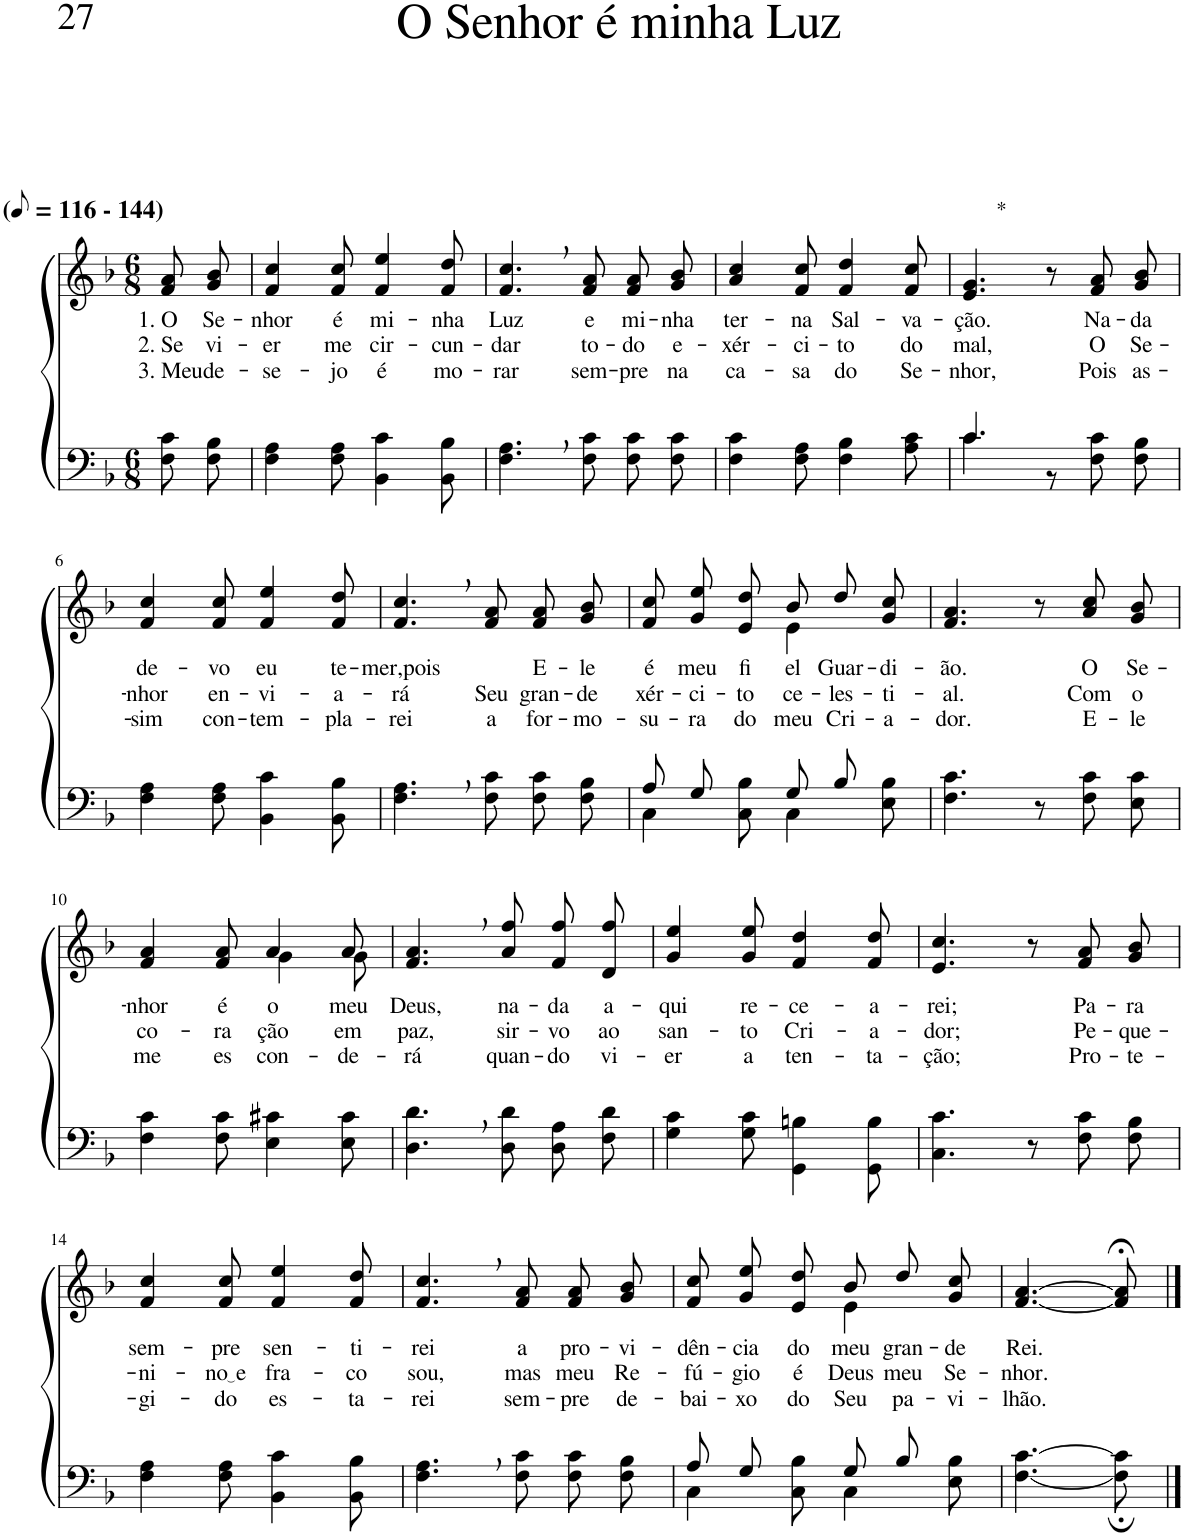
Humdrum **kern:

**kern	**kern	**text	**text	**text
*part2	*part1	*part1	*part1	*part1
*staff2	*staff1	*staff1	*staff1	*staff1
*I"Parte III e IV	*I"Parte I e II	*	*	*
*clefF4	*clefG2	*	*	*
*Trd1c2	*Trd1c2	*	*	*
*k[b-]	*k[b-]	*	*	*
*M6/8	*M6/8	*	*	*
*MM58	*MM58	*	*	*
=1	=1	=1	=1	=1
!	!LO:TX:a:B:t=(	!	!	!
!	!LO:TX:a:B:t=- 144)	!	!	!
!	!	!LO:LY:b	!LO:LY:b	!LO:LY:b
8F\ 8c\L	8f/ 8a/L	1. O	2. Se	3. Meu
!	!	!LO:LY:b	!LO:LY:b	!LO:LY:b
8F\ 8B-\J	8g/ 8b-/J	Se-	vi-	de-
=2	=2	=2	=2	=2
!	!	!LO:LY:b	!LO:LY:b	!LO:LY:b
4F\ 4A\	4f/ 4cc/	-nhor	-er	-se-
!	!	!LO:LY:b	!LO:LY:b	!LO:LY:b
8F\ 8A\	8f/ 8cc/	é	me	-jo
!	!	!LO:LY:b	!LO:LY:b	!LO:LY:b
4BB-\ 4c\	4f/ 4ee/	mi-	cir-	é
!	!	!LO:LY:b	!LO:LY:b	!LO:LY:b
8BB-\ 8B-\	8f/ 8dd/	-nha	-cun-	mo-
=3	=3	=3	=3	=3
!	!	!LO:LY:b	!LO:LY:b	!LO:LY:b
4.F\, 4.A\,	4.f/, 4.cc/,	Luz	-dar	-rar
!	!	!LO:LY:b	!LO:LY:b	!LO:LY:b
8F\ 8c\L	8f/ 8a/L	e	to-	sem-
!	!	!LO:LY:b	!LO:LY:b	!LO:LY:b
8F\ 8c\	8f/ 8a/	mi-	-do	-pre
!	!	!LO:LY:b	!LO:LY:b	!LO:LY:b
8F\ 8c\J	8g/ 8b-/J	-nha	e-	na
=4	=4	=4	=4	=4
!	!	!LO:LY:b	!LO:LY:b	!LO:LY:b
4F\ 4c\	4a/ 4cc/	ter-	-xér-	ca-
!	!	!LO:LY:b	!LO:LY:b	!LO:LY:b
8F\ 8A\	8f/ 8cc/	-na	-ci-	-sa
!	!	!LO:LY:b	!LO:LY:b	!LO:LY:b
4F\ 4B-\	4f/ 4dd/	Sal-	-to	do
!	!	!LO:LY:b	!LO:LY:b	!LO:LY:b
8A\ 8c\	8f/ 8cc/	-va-	do	Se-
=5	=5	=5	=5	=5
*^	*	*	*	*
!	!	!LO:TX:a:t=*	!	!	!
!	!	!	!LO:LY:b	!LO:LY:b	!LO:LY:b
4.c/	4.c\	4.e/ 4.g/	-ção.	mal,	-nhor,
4.ryy	8r	8r	.	.	.
!	!	!	!LO:LY:b	!LO:LY:b	!LO:LY:b
.	8F\ 8c\L	8f/ 8a/L	Na-	O	Pois
!	!	!	!LO:LY:b	!LO:LY:b	!LO:LY:b
.	8F\ 8B-\J	8g/ 8b-/J	-da	Se-	as-
!!LO:LB:g=z
=6	=6	=6	=6	=6	=6
!	!	!	!LO:LY:b	!LO:LY:b	!LO:LY:b
*v	*v	*	*	*	*
4F\ 4A\	4f/ 4cc/	de-	-nhor	-sim
!	!	!LO:LY:b	!LO:LY:b	!LO:LY:b
8F\ 8A\	8f/ 8cc/	-vo	en-	con-
!	!	!LO:LY:b	!LO:LY:b	!LO:LY:b
4BB-\ 4c\	4f/ 4ee/	eu	-vi-	-tem-
!	!	!LO:LY:b	!LO:LY:b	!LO:LY:b
8BB-\ 8B-\	8f/ 8dd/	te-	-a-	-pla-
=7	=7	=7	=7	=7
!	!	!LO:LY:b	!LO:LY:b	!LO:LY:b
4.F\, 4.A\,	4.f/, 4.cc/,	-mer,pois	-rá	-rei
!	!	!	!LO:LY:b	!LO:LY:b
8F\ 8c\L	8f/ 8a/L	.	Seu	a
!	!	!LO:LY:b	!LO:LY:b	!LO:LY:b
8F\ 8c\	8f/ 8a/	E-	gran-	for-
!	!	!LO:LY:b	!LO:LY:b	!LO:LY:b
8F\ 8B-\J	8g/ 8b-/J	-le	-de	-mo-
=8	=8	=8	=8	=8
*^	*	*	*	*
!	!	!	!LO:LY:b	!LO:LY:b	!LO:LY:b
*	*	*^	*	*	*
8A/L	4C\	8f/ 8cc/L	4.ryy	é	xér-	-su-
!	!	!	!	!LO:LY:b	!LO:LY:b	!LO:LY:b
8G/J	.	8g/ 8ee/	.	meu	-ci-	-ra
!	!	!	!	!LO:LY:b	!LO:LY:b	!LO:LY:b
8ryy	8C\ 8B-\	8e/ 8dd/J	.	fi-	-to	do
!	!	!	!	!LO:LY:b	!LO:LY:b	!LO:LY:b
8G/L	4C\	8b-\L	4e\	-el	ce-	meu
!	!	!	!	!LO:LY:b	!LO:LY:b	!LO:LY:b
8B-/J	.	8dd\	.	Guar-	-les-	Cri-
!	!	!	!	!LO:LY:b	!LO:LY:b	!LO:LY:b
8ryy	8E\ 8B-\	8g\ 8cc\J	8ryy	-di-	-ti-	-a-
=9	=9	=9	=9	=9	=9	=9
!	!	!	!	!LO:LY:b	!LO:LY:b	!LO:LY:b
*v	*v	*	*	*	*	*
*	*v	*v	*	*	*
4.F\ 4.c\	4.f/ 4.a/	-ão.	-al.	-dor.
8r	8r	.	.	.
!	!	!LO:LY:b	!LO:LY:b	!LO:LY:b
8F\ 8c\L	8a/ 8cc/L	O	Com	E-
!	!	!LO:LY:b	!LO:LY:b	!LO:LY:b
8E\ 8c\J	8g/ 8b-/J	Se-	o	-le
!!LO:LB:g=z
=10	=10	=10	=10	=10
!	!	!LO:LY:b	!LO:LY:b	!LO:LY:b
*	*^	*	*	*
4F\ 4c\	4f/ 4a/	4.ryy	-nhor	co-	me
!	!	!	!LO:LY:b	!LO:LY:b	!LO:LY:b
8F\ 8c\	8f/ 8a/	.	é	-ra-	es-
!	!	!	!LO:LY:b	!LO:LY:b	!LO:LY:b
4E\ 4c#X\	4a/	4g\	o	-ção	-con-
!	!	!	!LO:LY:b	!LO:LY:b	!LO:LY:b
8E\ 8c#\	8a/	8g\	meu	em	-de-
=11	=11	=11	=11	=11	=11
!	!	!	!LO:LY:b	!LO:LY:b	!LO:LY:b
*	*v	*v	*	*	*
4.D\, 4.d\,	4.f/, 4.a/,	Deus,	paz,	-rá
!	!	!LO:LY:b	!LO:LY:b	!LO:LY:b
8D\ 8d\L	8a\ 8ff\L	na-	sir-	quan-
!	!	!LO:LY:b	!LO:LY:b	!LO:LY:b
8D\ 8A\	8f\ 8ff\	-da	-vo	-do
!	!	!LO:LY:b	!LO:LY:b	!LO:LY:b
8F\ 8d\J	8d\ 8ff\J	a-	ao	vi-
=12	=12	=12	=12	=12
!	!	!LO:LY:b	!LO:LY:b	!LO:LY:b
4G\ 4c\	4g/ 4ee/	-qui	san-	-er
!	!	!LO:LY:b	!LO:LY:b	!LO:LY:b
8G\ 8c\	8g/ 8ee/	re-	-to	a
!	!	!LO:LY:b	!LO:LY:b	!LO:LY:b
4GG\ 4Bn\	4f/ 4dd/	-ce-	Cri-	ten-
!	!	!LO:LY:b	!LO:LY:b	!LO:LY:b
8GG\ 8B\	8f/ 8dd/	-a-	-a-	-ta-
=13	=13	=13	=13	=13
!	!	!LO:LY:b	!LO:LY:b	!LO:LY:b
4.C\ 4.c\	4.e/ 4.cc/	-rei;	-dor;	-ção;
8r	8r	.	.	.
!	!	!LO:LY:b	!LO:LY:b	!LO:LY:b
8F\ 8c\L	8f/ 8a/L	Pa-	Pe-	Pro-
!	!	!LO:LY:b	!LO:LY:b	!LO:LY:b
8F\ 8B-\J	8g/ 8b-/J	-ra	-que-	-te-
!!LO:LB:g=z
=14	=14	=14	=14	=14
!	!	!LO:LY:b	!LO:LY:b	!LO:LY:b
4F\ 4A\	4f/ 4cc/	sem-	-ni-	-gi-
!	!	!LO:LY:b	!LO:LY:b	!LO:LY:b
8F\ 8A\	8f/ 8cc/	-pre	no e	-do
!	!	!LO:LY:b	!LO:LY:b	!LO:LY:b
4BB-\ 4c\	4f/ 4ee/	sen-	fra-	es-
!	!	!LO:LY:b	!LO:LY:b	!LO:LY:b
8BB-\ 8B-\	8f/ 8dd/	-ti-	-co	-ta-
=15	=15	=15	=15	=15
!	!	!LO:LY:b	!LO:LY:b	!LO:LY:b
4.F\, 4.A\,	4.f/, 4.cc/,	-rei	sou,	-rei
!	!	!LO:LY:b	!LO:LY:b	!LO:LY:b
8F\ 8c\L	8f/ 8a/L	a	mas	sem-
!	!	!LO:LY:b	!LO:LY:b	!LO:LY:b
8F\ 8c\	8f/ 8a/	pro-	meu	-pre
!	!	!LO:LY:b	!LO:LY:b	!LO:LY:b
8F\ 8B-\J	8g/ 8b-/J	-vi-	Re-	de-
=16	=16	=16	=16	=16
*^	*	*	*	*
!	!	!	!LO:LY:b	!LO:LY:b	!LO:LY:b
*	*	*^	*	*	*
8A/L	4C\	8f/ 8cc/L	4.ryy	-dên-	-fú-	-bai-
!	!	!	!	!LO:LY:b	!LO:LY:b	!LO:LY:b
8G/J	.	8g/ 8ee/	.	-cia	-gio	-xo
!	!	!	!	!LO:LY:b	!LO:LY:b	!LO:LY:b
8ryy	8C\ 8B-\	8e/ 8dd/J	.	do	é	do
!	!	!	!	!	!LO:LY:b	!LO:LY:b
!	!	!	!	!LO:LY:b	!	!
8G/L	4C\	8b-\L	4e\	meu	Deus	Seu
!	!	!	!	!LO:LY:b	!LO:LY:b	!LO:LY:b
8B-/J	.	8dd\	.	gran-	meu	pa-
!	!	!	!	!LO:LY:b	!LO:LY:b	!LO:LY:b
8ryy	8E\ 8B-\	8g\ 8cc\J	8ryy	-de	Se-	-vi-
=17	=17	=17	=17	=17	=17	=17
!	!	!	!	!LO:LY:b	!LO:LY:b	!LO:LY:b
*v	*v	*	*	*	*	*
*	*v	*v	*	*	*
[4.F\ [4.c\	[4.f/ [4.a/	Rei.	-nhor.	-lhão.
8F\]; 8c\];	8f/];< 8a/];<	.	.	.
==	==	==	==	==
*-	*-	*-	*-	*-
